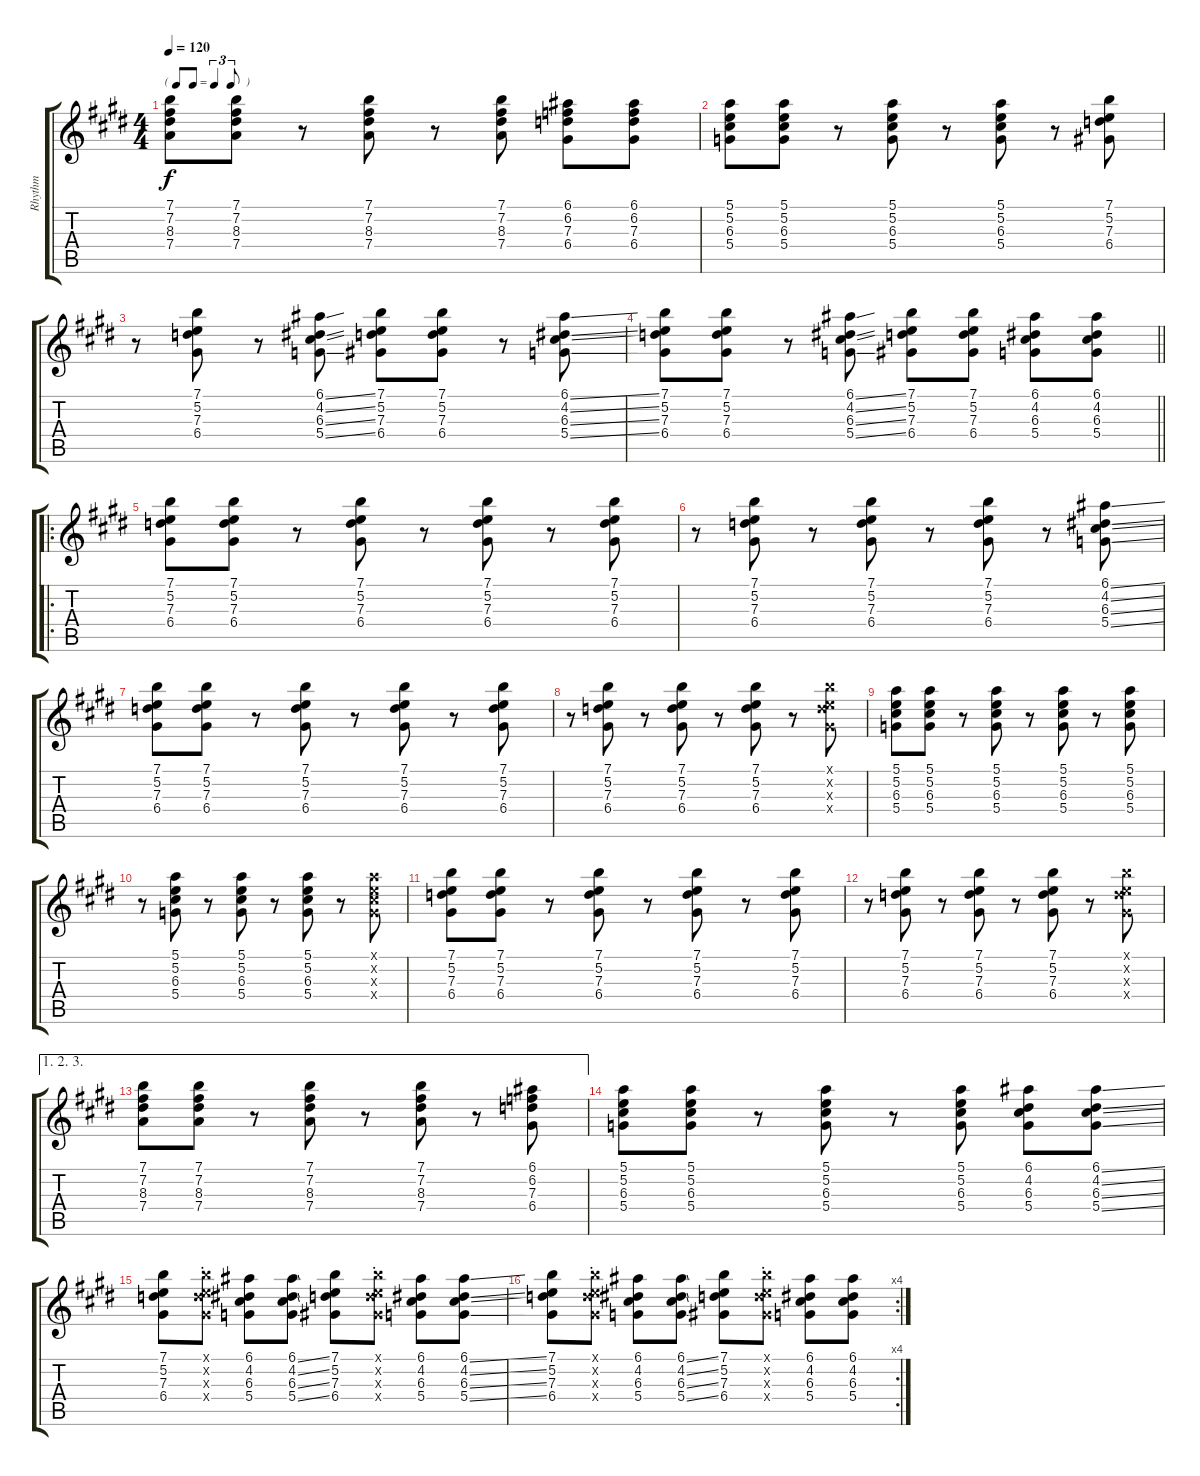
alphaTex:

\track ("Rhythm" "Rhythm") {instrument electricguitarjazz}
\staff {score tabs}
\tuning (E4 B3 G3 D3 A2 E2) {hide}
\ts (4 4)
\tf triplet8th
\tempo 120
\clef g2
\ks e
(7.1 7.2 8.3 7.4).8{dy f} (7.1 7.2 8.3 7.4).8 r.8 (7.1 7.2 8.3 7.4).8 r.8 (7.1 7.2 8.3 7.4).8 (6.1 6.2 7.3 6.4).8 (6.1 6.2 7.3 6.4).8 |
\ks c#minor
(5.1 5.2 6.3 5.4).8 (5.1 5.2 6.3 5.4).8 r.8 (5.1 5.2 6.3 5.4).8 r.8 (5.1 5.2 6.3 5.4).8 r.8 (7.1 5.2 7.3 6.4).8 |
r.8 (7.1 5.2 7.3 6.4).8 r.8 (6.1{ss} 4.2{ss} 6.3{ss} 5.4{ss}).8 (7.1 5.2 7.3 6.4).8 (7.1 5.2 7.3 6.4).8 r.8 (6.1{ss} 4.2{ss} 6.3{ss} 5.4{ss}).8 |
\barLineRight lightlight
(7.1 5.2 7.3 6.4).8 (7.1 5.2 7.3 6.4).8 r.8 (6.1{ss} 4.2{ss} 6.3{ss} 5.4{ss}).8 (7.1 5.2 7.3 6.4).8 (7.1 5.2 7.3 6.4).8 (6.1 4.2 6.3 5.4).8 (6.1 4.2 6.3 5.4).8 |
\ro
\ks e
(7.1 5.2 7.3 6.4).8 (7.1 5.2 7.3 6.4).8 r.8 (7.1 5.2 7.3 6.4).8 r.8 (7.1 5.2 7.3 6.4).8 r.8 (7.1 5.2 7.3 6.4).8 |
\ks c#minor
r.8 (7.1 5.2 7.3 6.4).8 r.8 (7.1 5.2 7.3 6.4).8 r.8 (7.1 5.2 7.3 6.4).8 r.8 (6.1{ss} 4.2{ss} 6.3{ss} 5.4{ss}).8 |
(7.1 5.2 7.3 6.4).8 (7.1 5.2 7.3 6.4).8 r.8 (7.1 5.2 7.3 6.4).8 r.8 (7.1 5.2 7.3 6.4).8 r.8 (7.1 5.2 7.3 6.4).8 |
r.8 (7.1 5.2 7.3 6.4).8 r.8 (7.1 5.2 7.3 6.4).8 r.8 (7.1 5.2 7.3 6.4).8 r.8 (7.1{x} 5.2{x} 7.3{x} 6.4{x}).8 |
(5.1 5.2 6.3 5.4).8 (5.1 5.2 6.3 5.4).8 r.8 (5.1 5.2 6.3 5.4).8 r.8 (5.1 5.2 6.3 5.4).8 r.8 (5.1 5.2 6.3 5.4).8 |
r.8 (5.1 5.2 6.3 5.4).8 r.8 (5.1 5.2 6.3 5.4).8 r.8 (5.1 5.2 6.3 5.4).8 r.8 (5.1{x} 5.2{x} 6.3{x} 5.4{x}).8 |
(7.1 5.2 7.3 6.4).8 (7.1 5.2 7.3 6.4).8 r.8 (7.1 5.2 7.3 6.4).8 r.8 (7.1 5.2 7.3 6.4).8 r.8 (7.1 5.2 7.3 6.4).8 |
r.8 (7.1 5.2 7.3 6.4).8 r.8 (7.1 5.2 7.3 6.4).8 r.8 (7.1 5.2 7.3 6.4).8 r.8 (7.1{x} 5.2{x} 7.3{x} 6.4{x}).8 |
\ae (1 2 3)
(7.1 7.2 8.3 7.4).8 (7.1 7.2 8.3 7.4).8 r.8 (7.1 7.2 8.3 7.4).8 r.8 (7.1 7.2 8.3 7.4).8 r.8 (6.1 6.2 7.3 6.4).8 |
(5.1 5.2 6.3 5.4).8 (5.1 5.2 6.3 5.4).8 r.8 (5.1 5.2 6.3 5.4).8 r.8 (5.1 5.2 6.3 5.4).8 (6.1 4.2 6.3 5.4).8 (6.1{ss} 4.2{ss} 6.3{ss} 5.4{ss}).8 |
(7.1 5.2 7.3 6.4).8 (7.1{st x} 5.2{st x} 7.3{st x} 6.4{st x}).8 (6.1 4.2 6.3 5.4).8 (6.1{ss} 4.2{ss} 6.3{ss} 5.4{ss}).8 (7.1 5.2 7.3 6.4).8 (7.1{st x} 5.2{st x} 7.3{st x} 6.4{st x}).8 (6.1 4.2 6.3 5.4).8 (6.1{ss} 4.2{ss} 6.3{ss} 5.4{ss}).8 |
\rc 4
(7.1 5.2 7.3 6.4).8 (7.1{st x} 5.2{st x} 7.3{st x} 6.4{st x}).8 (6.1 4.2 6.3 5.4).8 (6.1{ss} 4.2{ss} 6.3{ss} 5.4{ss}).8 (7.1 5.2 7.3 6.4).8 (7.1{st x} 5.2{st x} 7.3{st x} 6.4{st x}).8 (6.1 4.2 6.3 5.4).8 (6.1 4.2 6.3 5.4).8
